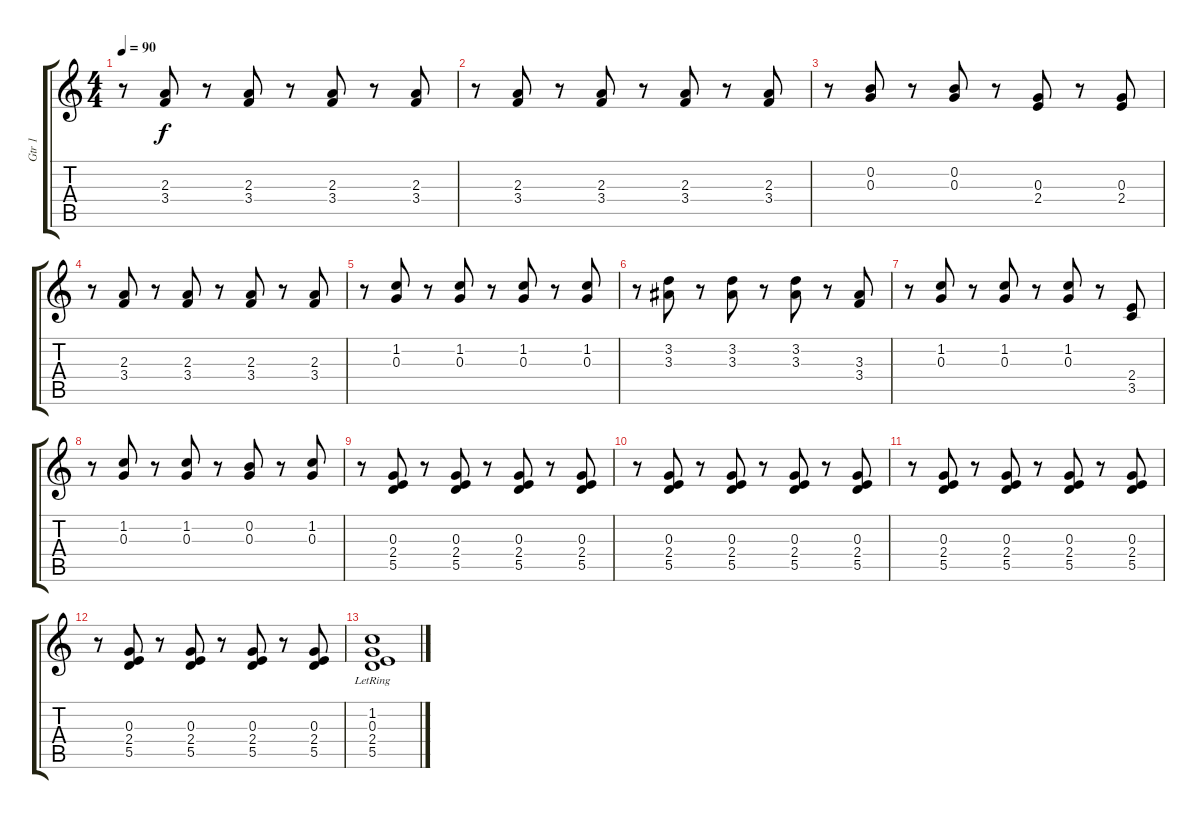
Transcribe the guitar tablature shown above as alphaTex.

\track ("Gtr 1" "Gtr 1") {instrument overdrivenguitar}
\staff {score tabs}
\tuning (E4 B3 G3 D3 A2 E2) {hide}
\ts (4 4)
\tempo 90
\clef g2
\ks c
r.8{dy f} (2.3 3.4).8 r.8 (2.3 3.4).8 r.8 (2.3 3.4).8 r.8 (2.3 3.4).8 |
r.8 (2.3 3.4).8 r.8 (2.3 3.4).8 r.8 (2.3 3.4).8 r.8 (2.3 3.4).8 |
r.8 (0.2 0.3).8 r.8 (0.2 0.3).8 r.8 (0.3 2.4).8 r.8 (0.3 2.4).8 |
r.8 (2.3 3.4).8 r.8 (2.3 3.4).8 r.8 (2.3 3.4).8 r.8 (2.3 3.4).8 |
r.8 (1.2 0.3).8 r.8 (1.2 0.3).8 r.8 (1.2 0.3).8 r.8 (1.2 0.3).8 |
r.8 (3.2 3.3).8 r.8 (3.2 3.3).8 r.8 (3.2 3.3).8 r.8 (3.3 3.4).8 |
r.8 (1.2 0.3).8 r.8 (1.2 0.3).8 r.8 (1.2 0.3).8 r.8 (2.4 3.5).8 |
r.8 (1.2 0.3).8 r.8 (1.2 0.3).8 r.8 (0.2 0.3).8 r.8 (1.2 0.3).8 |
r.8 (0.3 2.4 5.5).8 r.8 (0.3 2.4 5.5).8 r.8 (0.3 2.4 5.5).8 r.8 (0.3 2.4 5.5).8 |
r.8 (0.3 2.4 5.5).8 r.8 (0.3 2.4 5.5).8 r.8 (0.3 2.4 5.5).8 r.8 (0.3 2.4 5.5).8 |
r.8 (0.3 2.4 5.5).8 r.8 (0.3 2.4 5.5).8 r.8 (0.3 2.4 5.5).8 r.8 (0.3 2.4 5.5).8 |
r.8 (0.3 2.4 5.5).8 r.8 (0.3 2.4 5.5).8 r.8 (0.3 2.4 5.5).8 r.8 (0.3 2.4 5.5).8 |
(1.2{lr} 0.3 2.4 5.5).1
